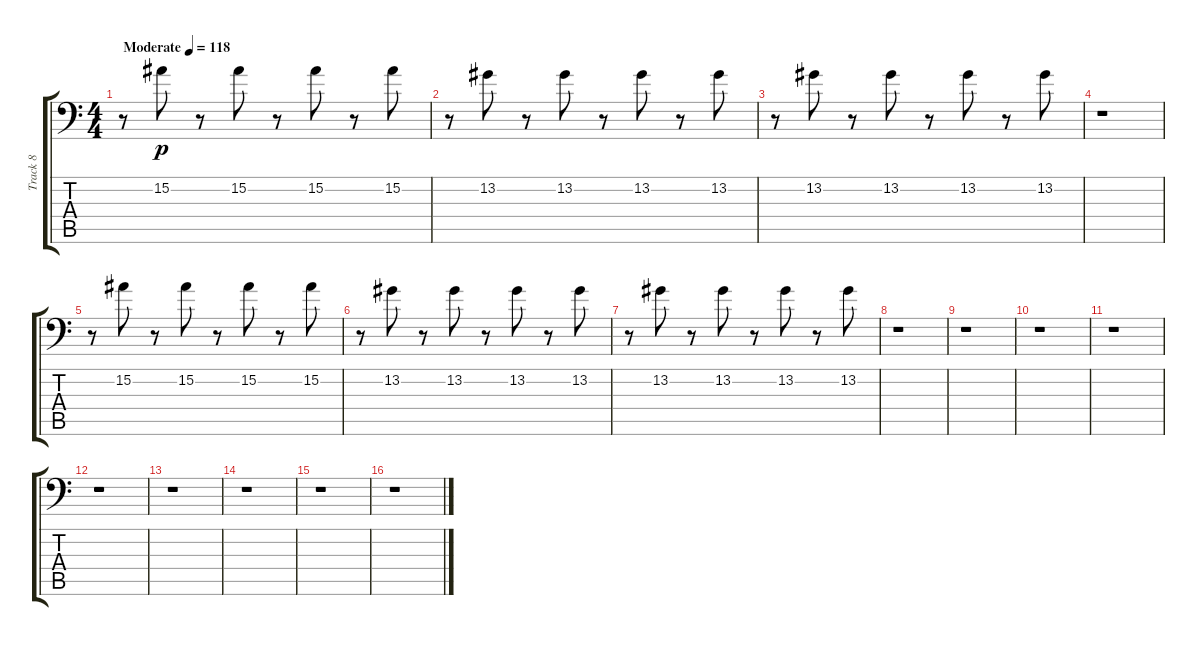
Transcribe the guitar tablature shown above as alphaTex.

\track ("Track 8" "Track 8") {instrument electricpiano1}
\staff {score tabs}
\tuning (C4 G3 Eb3 Bb2 F2 Bb1) {hide}
\ts (4 4)
\tempo (118 "Moderate")
\clef f4
\ks c
r.8{dy p instrument electricpiano1} 15.2.8 r.8 15.2.8 r.8 15.2.8 r.8 15.2.8 |
r.8 13.2.8 r.8 13.2.8 r.8 13.2.8 r.8 13.2.8 |
r.8 13.2.8 r.8 13.2.8 r.8 13.2.8 r.8 13.2.8 |
r.1 |
r.8 15.2.8 r.8 15.2.8 r.8 15.2.8 r.8 15.2.8 |
r.8 13.2.8 r.8 13.2.8 r.8 13.2.8 r.8 13.2.8 |
r.8 13.2.8 r.8 13.2.8 r.8 13.2.8 r.8 13.2.8 |
r.1 |
r.1 |
r.1 |
r.1 |
r.1 |
r.1 |
r.1 |
r.1 |
r.1
